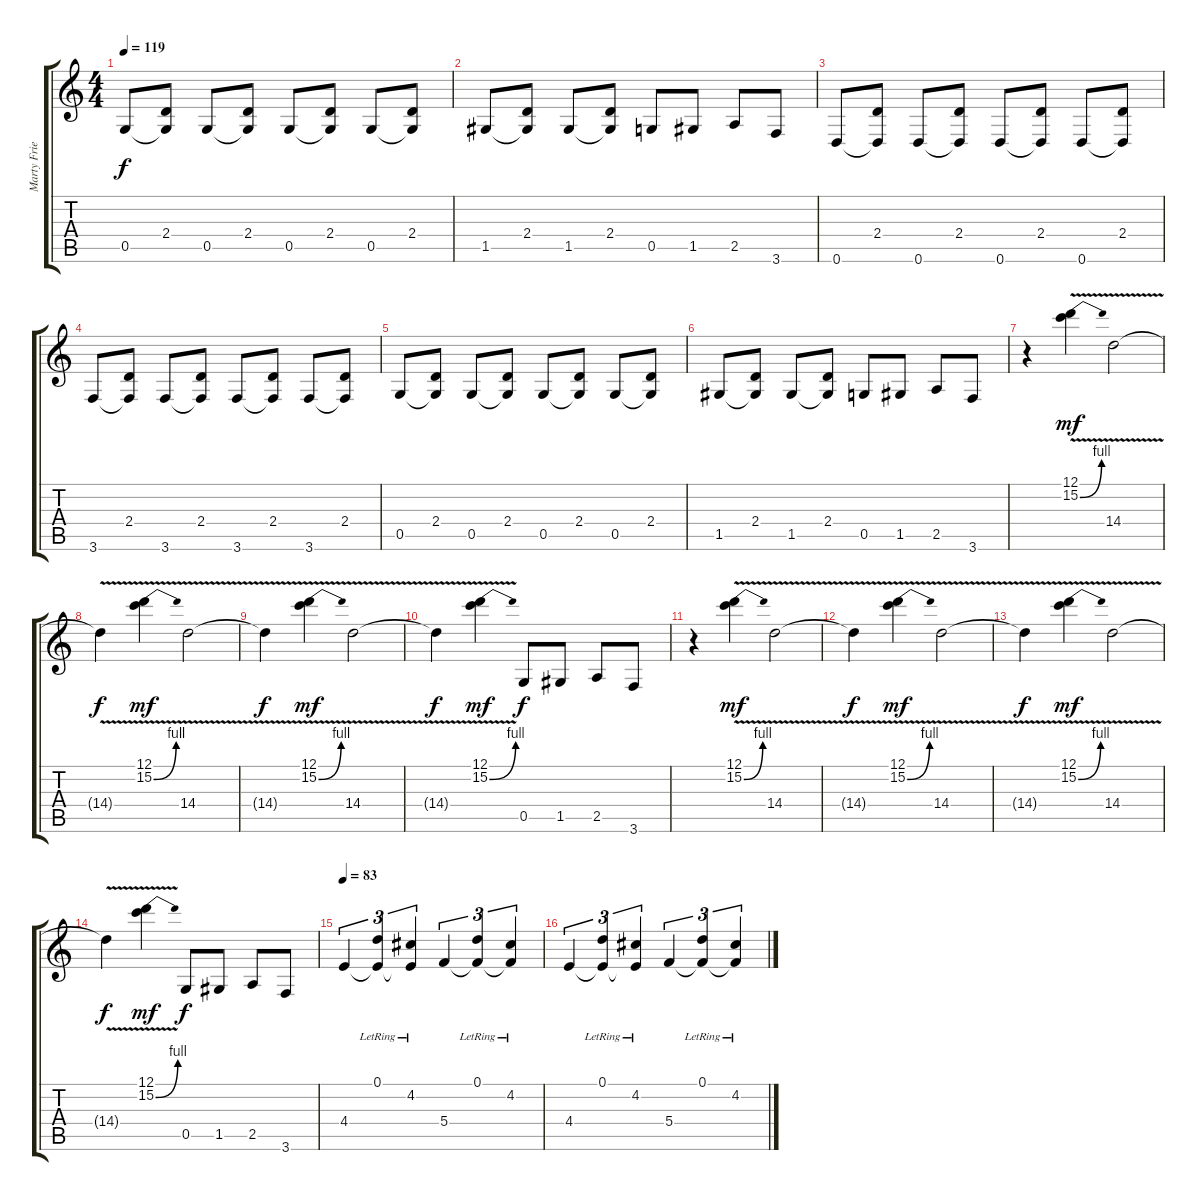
\track ("Marty Friedman" "Marty Frie") {instrument electricguitarclean}
\staff {score tabs}
\tuning (D4 A3 F3 C3 G2 D2) {hide}
\ts (4 4)
\tempo 119
\clef g2
\ks c
0.5.8{dy f} (2.4 0.5{t}).8 0.5.8 (2.4 0.5{t}).8 0.5.8 (2.4 0.5{t}).8 0.5.8 (2.4 0.5{t}).8 |
1.5.8 (2.4 1.5{t}).8 1.5.8 (2.4 1.5{t}).8 0.5.8 1.5.8 2.5.8 3.6.8 |
0.6.8 (2.4 0.6{t}).8 0.6.8 (2.4 0.6{t}).8 0.6.8 (2.4 0.6{t}).8 0.6.8 (2.4 0.6{t}).8 |
3.6.8 (2.4 3.6{t}).8 3.6.8 (2.4 3.6{t}).8 3.6.8 (2.4 3.6{t}).8 3.6.8 (2.4 3.6{t}).8 |
0.5.8 (2.4 0.5{t}).8 0.5.8 (2.4 0.5{t}).8 0.5.8 (2.4 0.5{t}).8 0.5.8 (2.4 0.5{t}).8 |
1.5.8 (2.4 1.5{t}).8 1.5.8 (2.4 1.5{t}).8 0.5.8 1.5.8 2.5.8 3.6.8 |
r.4 (12.1{v} 15.2{be (bend 0 0 60 4) v}).4{dy mf balance 8} 14.4{v}.2 |
14.4{t}.4{dy f} (12.1{v} 15.2{be (bend 0 0 60 4) v}).4{dy mf} 14.4{v}.2 |
14.4{t}.4{dy f} (12.1{v} 15.2{be (bend 0 0 60 4) v}).4{dy mf} 14.4{v}.2 |
14.4{t}.4{dy f} (12.1{v} 15.2{be (bend 0 0 60 4) v}).4{dy mf} 0.5.8{dy f balance 14} 1.5.8 2.5.8 3.6.8 |
r.4 (12.1{v} 15.2{be (bend 0 0 60 4) v}).4{dy mf balance 8} 14.4{v}.2 |
14.4{t}.4{dy f} (12.1{v} 15.2{be (bend 0 0 60 4) v}).4{dy mf} 14.4{v}.2 |
14.4{t}.4{dy f} (12.1{v} 15.2{be (bend 0 0 60 4) v}).4{dy mf} 14.4{v}.2 |
14.4{t}.4{dy f} (12.1{v} 15.2{be (bend 0 0 60 4) v}).4{dy mf} 0.5.8{dy f balance 14} 1.5.8 2.5.8 3.6.8 |
\tempo 83
4.4.4{tu (3 2) instrument electricguitarclean} (0.1{lr} 4.4{t}).4{tu (3 2)} (4.2{lr} 4.4{t}).4{tu (3 2)} 5.4.4{tu (3 2)} (0.1{lr} 5.4{t}).4{tu (3 2)} (4.2{lr} 5.4{t}).4{tu (3 2)} |
4.4.4{tu (3 2)} (0.1{lr} 4.4{t}).4{tu (3 2)} (4.2{lr} 4.4{t}).4{tu (3 2)} 5.4.4{tu (3 2)} (0.1{lr} 5.4{t}).4{tu (3 2)} (4.2{lr} 5.4{t}).4{tu (3 2)}
